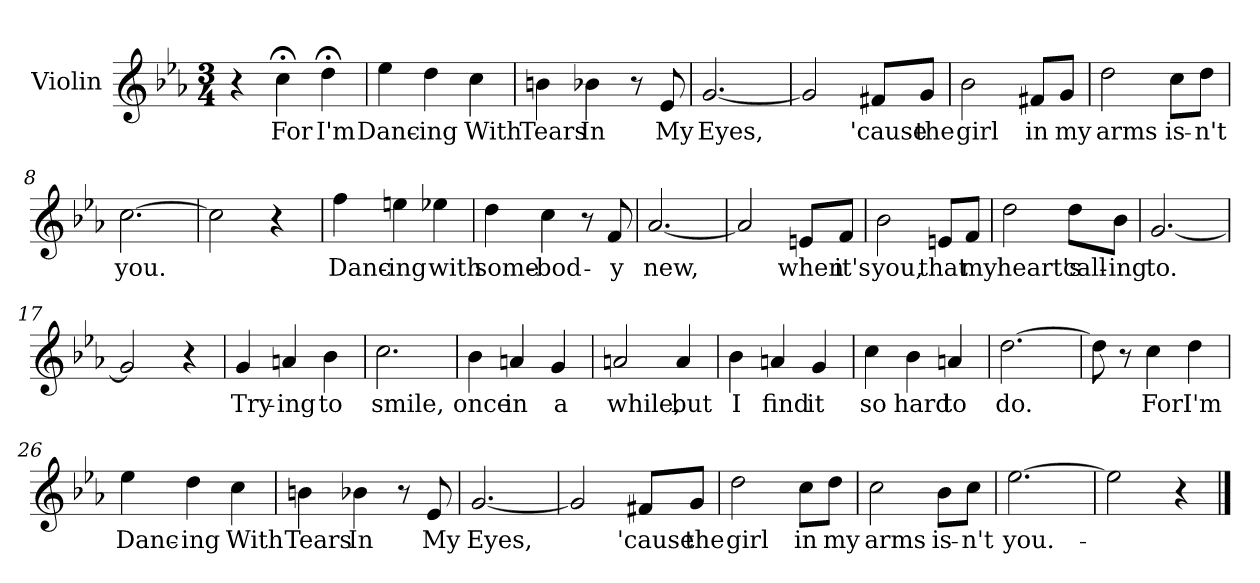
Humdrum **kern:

**kern	**text
*part1	*part1
*staff1	*staff1
*I"Violin	*
*I'Vln	*
*clefG2	*
*k[b-e-a-]	*
*E-:	*
*M3/4	*
=1	=1
4r	.
4cc;<\	For
4dd;<\	I'm
=2	=2
4ee-\	Danc-
4dd\	-ing
4cc\	With
=3	=3
4bn\	Tears
4b-X\	In
8r	.
8e-/	My
=4	=4
[2.g/	Eyes,
=5	=5
2g/]	.
8f#X/L	'cause
8g/J	the
!!LO:LB:g=z
=6	=6
2b-\	girl
8f#X/L	in
8g/J	my
=7	=7
2dd\	arms
8cc\L	is-
8dd\J	-n't
=8	=8
[2.cc\	you.
=9	=9
2cc\]	.
4r	.
=10	=10
4ff\	Danc-
4een\	-ing
4ee-X\	with
!!LO:LB:g=z
=11	=11
4dd\	some-
4cc\	-bod-
8r	.
8f/	-y
=12	=12
[2.a-/	new,
=13	=13
2a-/]	.
8en/L	when
8f/J	it's
=14	=14
2b-\	you,
8en/L	that
8f/J	my
=15	=15
2dd\	heart's
8dd\L	call-
8b-\J	-ing
!!LO:LB:g=z
=16	=16
[2.g/	to.
=17	=17
2g/]	.
4r	.
=18	=18
4g/	Try-
4an/	-ing
4b-\	to
=19	=19
2.cc\	smile,
=20	=20
4b-\	once
4an/	in
4g/	a
!!LO:LB:g=z
=21	=21
2an/	while,
4a/	but
=22	=22
4b-\	I
4an/	find
4g/	it
=23	=23
4cc\	so
4b-\	hard
4an/	to
=24	=24
[2.dd\	do.
=25	=25
8dd\]	.
8r	.
4cc\	For
4dd\	I'm
!!LO:LB:g=z
=26	=26
4ee-\	Danc-
4dd\	-ing
4cc\	With
=27	=27
4bn\	Tears
4b-X\	In
8r	.
8e-/	My
=28	=28
[2.g/	Eyes,
=29	=29
2g/]	.
8f#X/L	'cause
8g/J	the
!!LO:LB:g=z
=30	=30
2dd\	girl
8cc\L	in
8dd\J	my
=31	=31
2cc\	arms
8b-\L	is-
8cc\J	-n't
=32	=32
[2.ee-\	you.-
=33	=33
2ee-\]	.
4r	.
==	==
*-	*-
